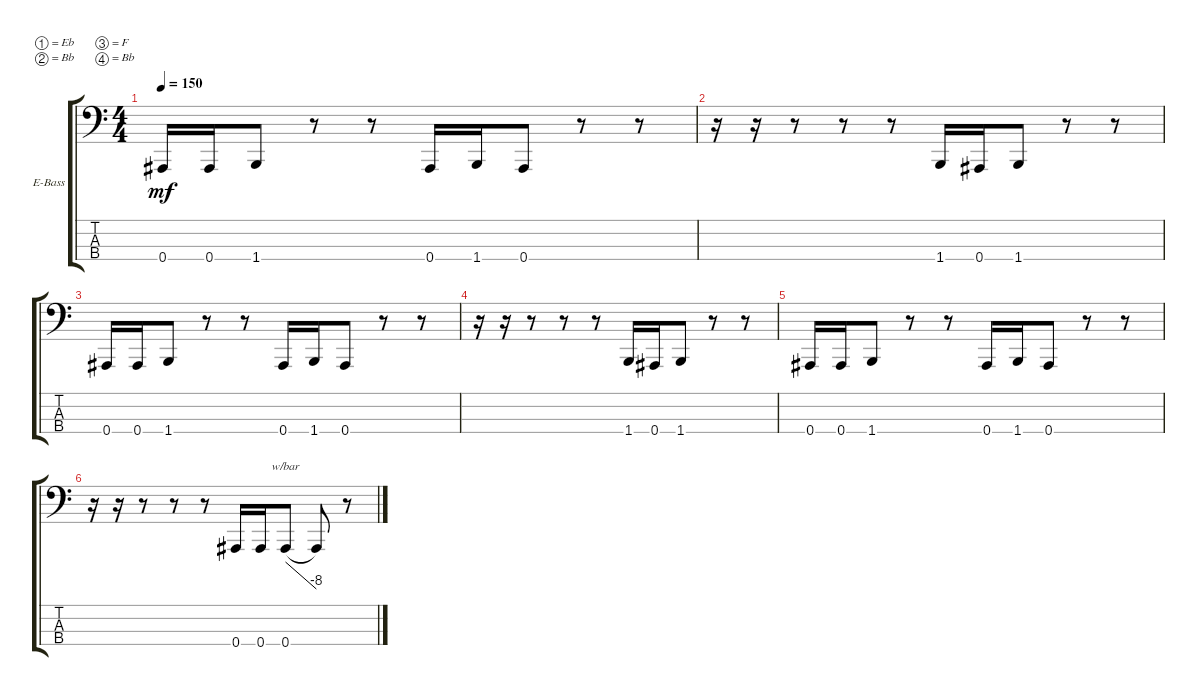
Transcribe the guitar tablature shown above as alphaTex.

\defaultSystemsLayout 4
\bracketExtendMode groupsimilarinstruments
\firstSystemTrackNameOrientation horizontal
\otherSystemsTrackNameOrientation horizontal
\track ("Electric Bass" "E-Bass") {instrument electricbassfinger}
\staff {score tabs}
\tuning (Eb2 Bb1 F1 Bb0)
\ts (4 4)
\tempo 150
\clef f4
\ks c
0.4.16{dy mf} 0.4.16 1.4.8 r.8 r.8 0.4.16 1.4.16 0.4.8 r.8 r.8 |
r.16 r.16 r.8 r.8 r.8 1.4.16 0.4.16 1.4.8 r.8 r.8 |
0.4.16 0.4.16 1.4.8 r.8 r.8 0.4.16 1.4.16 0.4.8 r.8 r.8 |
r.16 r.16 r.8 r.8 r.8 1.4.16 0.4.16 1.4.8 r.8 r.8 |
0.4.16 0.4.16 1.4.8 r.8 r.8 0.4.16 1.4.16 0.4.8 r.8 r.8 |
r.16 r.16 r.8 r.8 r.8 0.4.16 0.4.16 0.4.8{tbe (dive default 0 0 60 -32)} 0.4{t}.8 r.8
